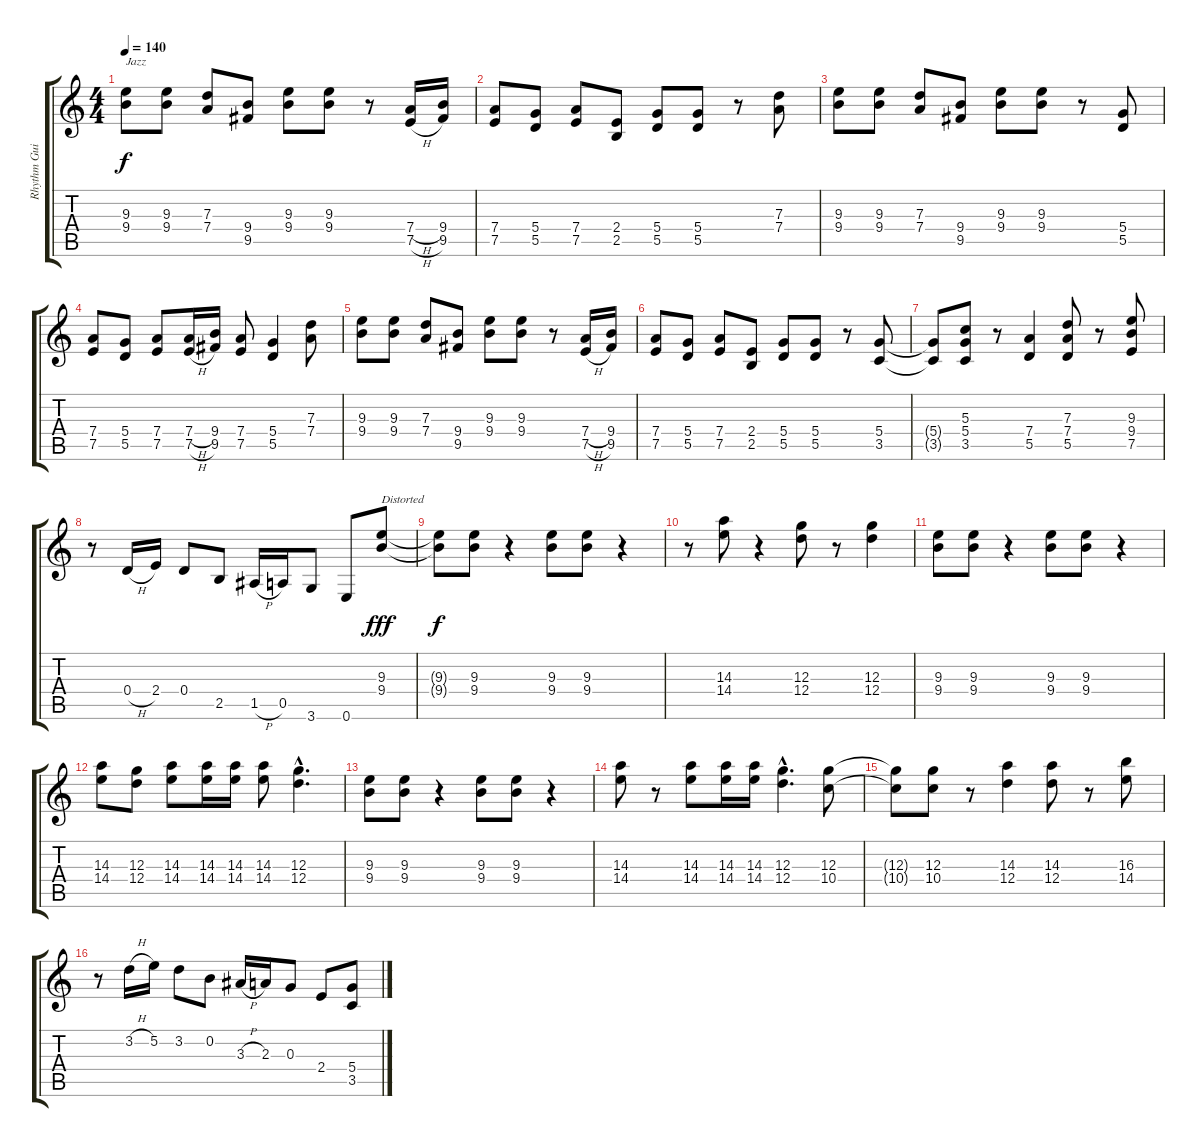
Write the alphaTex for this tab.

\track ("Rhythm Guitar" "Rhythm Gui") {instrument electricguitarjazz}
\staff {score tabs}
\tuning (E4 B3 G3 D3 A2 E2) {hide}
\ts (4 4)
\tempo 140
\clef g2
\ks c
(9.3 9.4).8{txt "Jazz" dy f volume 12 instrument electricguitarjazz} (9.3 9.4).8 (7.3 7.4).8 (9.4 9.5).8 (9.3 9.4).8 (9.3 9.4).8 r.8 (7.4{h} 7.5{h}).16 (9.4 9.5).16 |
(7.4 7.5).8 (5.4 5.5).8 (7.4 7.5).8 (2.4 2.5).8 (5.4 5.5).8 (5.4 5.5).8 r.8 (7.3 7.4).8 |
(9.3 9.4).8 (9.3 9.4).8 (7.3 7.4).8 (9.4 9.5).8 (9.3 9.4).8 (9.3 9.4).8 r.8 (5.4 5.5).8 |
(7.4 7.5).8 (5.4 5.5).8 (7.4 7.5).8 (7.4{h} 7.5{h}).16 (9.4 9.5).16 (7.4 7.5).8 (5.4 5.5).4 (7.3 7.4).8 |
(9.3 9.4).8 (9.3 9.4).8 (7.3 7.4).8 (9.4 9.5).8 (9.3 9.4).8 (9.3 9.4).8 r.8 (7.4{h} 7.5{h}).16 (9.4 9.5).16 |
(7.4 7.5).8 (5.4 5.5).8 (7.4 7.5).8 (2.4 2.5).8 (5.4 5.5).8 (5.4 5.5).8 r.8 (5.4 3.5).8 |
(5.4{t} 3.5{t}).8 (5.3 5.4 3.5).8 r.8 (7.4 5.5).4 (7.3 7.4 5.5).8 r.8 (9.3 9.4 7.5).8 |
r.8 0.4{h}.16 2.4.16 0.4.8 2.5.8 1.5{h}.16 0.5.16 3.6.8 0.6.8 (9.3 9.4).8{txt "Distorted" dy fff volume 16 instrument distortionguitar} |
(9.3{t} 9.4{t}).8{dy f} (9.3 9.4).8 r.4 (9.3 9.4).8 (9.3 9.4).8 r.4 |
r.8 (14.3 14.4).8 r.4 (12.3 12.4).8 r.8 (12.3 12.4).4 |
(9.3 9.4).8 (9.3 9.4).8 r.4 (9.3 9.4).8 (9.3 9.4).8 r.4 |
(14.3 14.4).8 (12.3 12.4).8 (14.3 14.4).8 (14.3 14.4).16 (14.3 14.4).16 (14.3 14.4).8 (12.3{hac} 12.4{hac}).4{d} |
(9.3 9.4).8 (9.3 9.4).8 r.4 (9.3 9.4).8 (9.3 9.4).8 r.4 |
(14.3 14.4).8 r.8 (14.3 14.4).8 (14.3 14.4).16 (14.3 14.4).16 (12.3{hac} 12.4{hac}).4{d} (12.3 10.4).8 |
(12.3{t} 10.4{t}).8 (12.3 10.4).8 r.8 (14.3 12.4).4 (14.3 12.4).8 r.8 (16.3 14.4).8 |
r.8 3.2{h}.16 5.2.16 3.2.8 0.2.8 3.3{h}.16 2.3.16 0.3.8 2.4.8 (5.4 3.5).8
